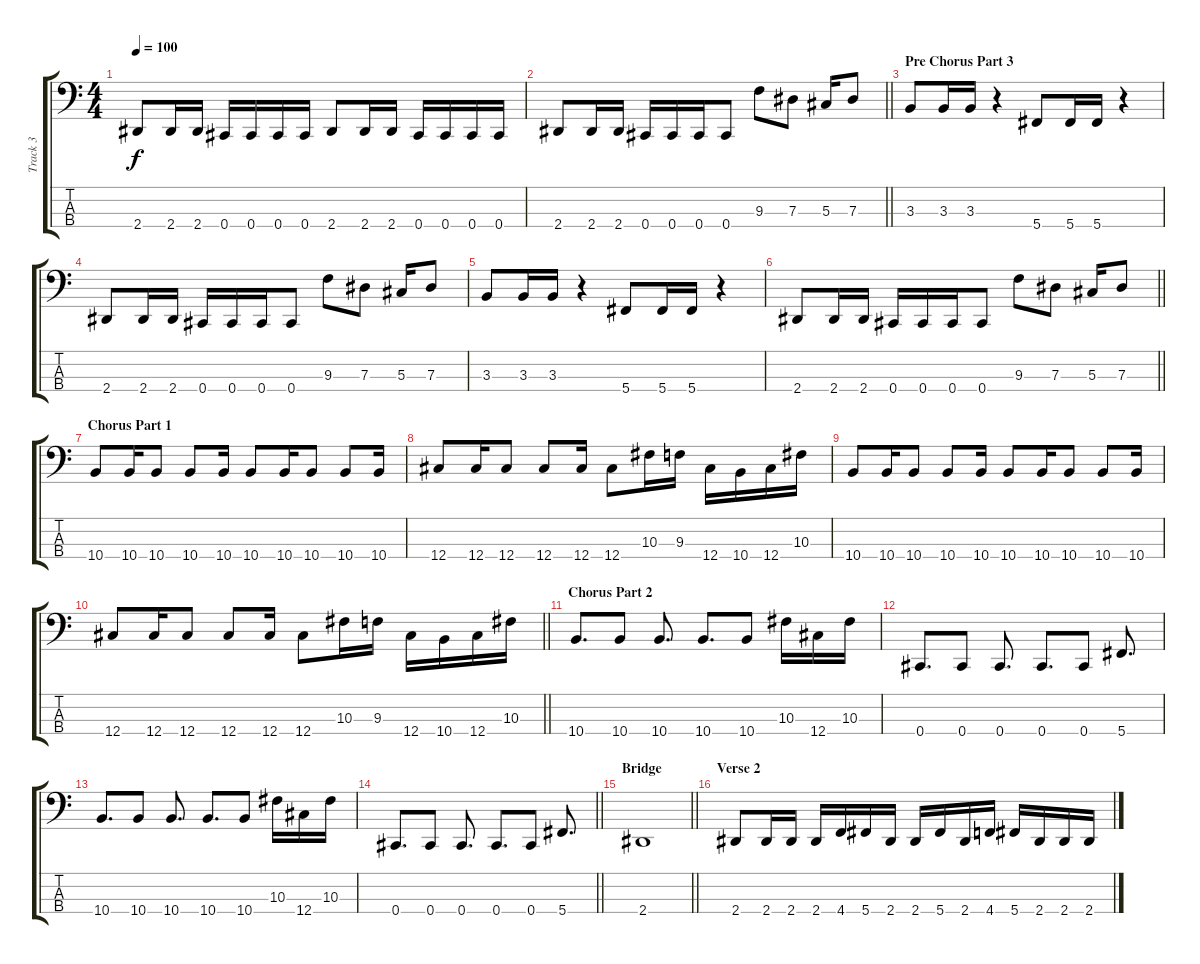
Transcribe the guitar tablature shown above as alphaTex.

\track ("Track 3" "Track 3") {instrument electricbasspick}
\staff {score tabs}
\tuning (Gb2 Db2 Ab1 Db1) {hide}
\ts (4 4)
\tempo 100
\clef f4
\ks c
2.4.8{dy f} 2.4.16 2.4.16 0.4.16 0.4.16 0.4.16 0.4.16 2.4.8 2.4.16 2.4.16 0.4.16 0.4.16 0.4.16 0.4.16 |
\barLineRight lightlight
2.4.8 2.4.16 2.4.16 0.4.16 0.4.16 0.4.16 0.4.8 9.3.8 7.3.8 5.3.16 7.3.8 |
\section ("" "Pre Chorus Part 3")
3.3.8 3.3.16 3.3.16 r.4 5.4.8 5.4.16 5.4.16 r.4 |
2.4.8 2.4.16 2.4.16 0.4.16 0.4.16 0.4.16 0.4.8 9.3.8 7.3.8 5.3.16 7.3.8 |
3.3.8 3.3.16 3.3.16 r.4 5.4.8 5.4.16 5.4.16 r.4 |
\barLineRight lightlight
2.4.8 2.4.16 2.4.16 0.4.16 0.4.16 0.4.16 0.4.8 9.3.8 7.3.8 5.3.16 7.3.8 |
\section ("" "Chorus Part 1")
10.4.8 10.4.16 10.4.8 10.4.8 10.4.16 10.4.8 10.4.16 10.4.8 10.4.8 10.4.16 |
12.4.8 12.4.16 12.4.8 12.4.8 12.4.16 12.4.8 10.3.16 9.3.16 12.4.16 10.4.16 12.4.16 10.3.16 |
10.4.8 10.4.16 10.4.8 10.4.8 10.4.16 10.4.8 10.4.16 10.4.8 10.4.8 10.4.16 |
\barLineRight lightlight
12.4.8 12.4.16 12.4.8 12.4.8 12.4.16 12.4.8 10.3.16 9.3.16 12.4.16 10.4.16 12.4.16 10.3.16 |
\section ("" "Chorus Part 2")
10.4.8{d} 10.4.8 10.4.8{d} 10.4.8{d} 10.4.8 10.3.16 12.4.16 10.3.16 |
0.4.8{d} 0.4.8 0.4.8{d} 0.4.8{d} 0.4.8 5.4.8{d} |
10.4.8{d} 10.4.8 10.4.8{d} 10.4.8{d} 10.4.8 10.3.16 12.4.16 10.3.16 |
\barLineRight lightlight
0.4.8{d} 0.4.8 0.4.8{d} 0.4.8{d} 0.4.8 5.4.8{d} |
\section ("" "Bridge ")
\barLineRight lightlight
2.4.1 |
\section ("" "Verse 2")
2.4.8 2.4.16 2.4.16 2.4.16 4.4.16 5.4.16 2.4.16 2.4.16 5.4.16 2.4.16 4.4.16 5.4.16 2.4.16 2.4.16 2.4.16
